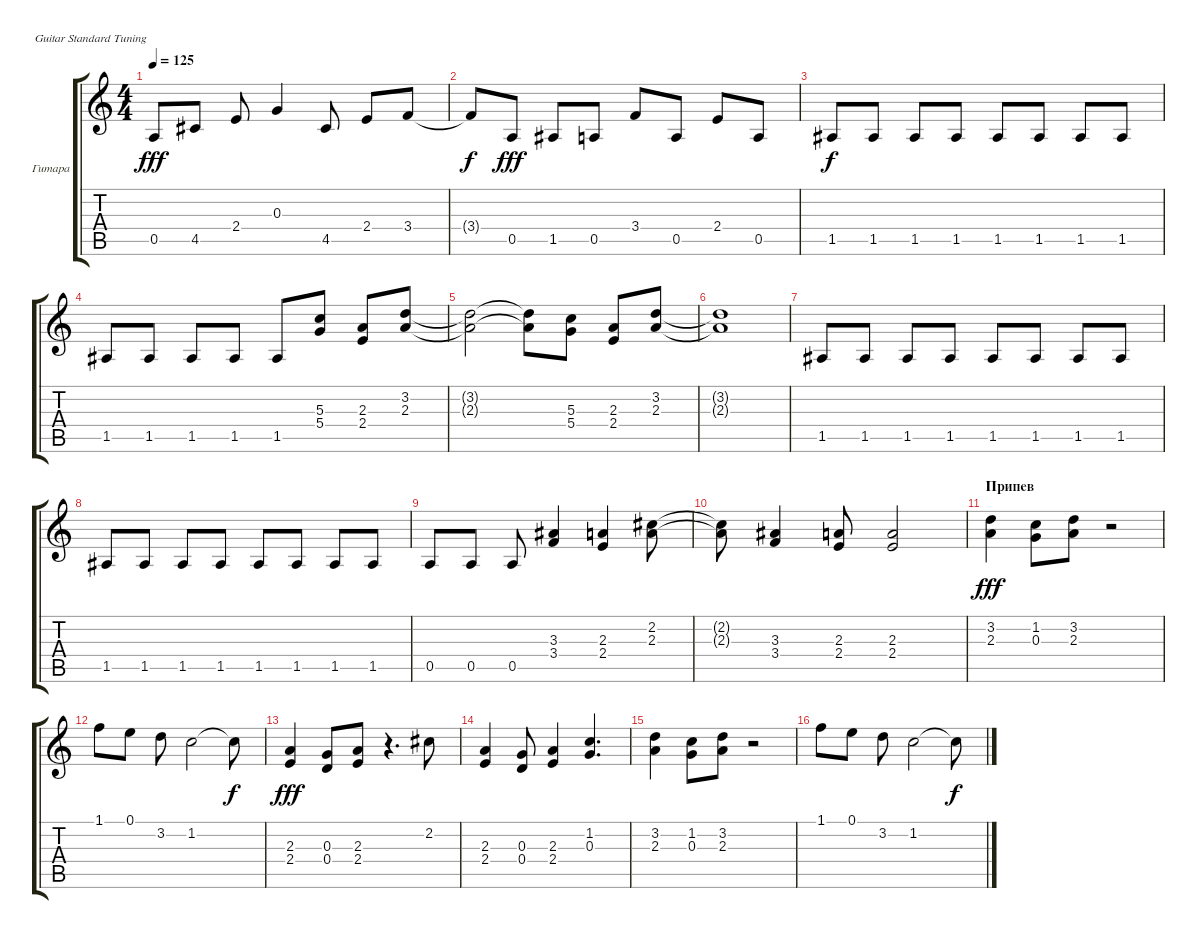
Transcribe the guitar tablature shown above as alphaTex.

\bracketExtendMode groupsimilarinstruments
\firstSystemTrackNameOrientation horizontal
\otherSystemsTrackNameOrientation horizontal
\track ("Сергей Маврин" "Гитара") {instrument distortionguitar}
\staff {score tabs}
\tuning (E4 B3 G3 D3 A2 E2)
\ts (4 4)
\tempo 125
\clef g2
\ks c
0.5.8{dy fff} 4.5.8 2.4.8 0.3.4 4.5.8 2.4.8 3.4.8 |
3.4{t}.8{dy f} 0.5.8{dy fff} 1.5.8 0.5.8 3.4.8 0.5.8 2.4.8 0.5.8 |
1.5.8{dy f} 1.5.8 1.5.8 1.5.8 1.5.8 1.5.8 1.5.8 1.5.8 |
1.5.8 1.5.8 1.5.8 1.5.8 1.5.8 (5.3 5.4).8 (2.3 2.4).8 (3.2 2.3).8 |
(3.2{t} 2.3{t}).2 (3.2{t} 2.3{t}).8 (5.3 5.4).8 (2.3 2.4).8 (3.2 2.3).8 |
(3.2{t} 2.3{t}).1 |
1.5.8 1.5.8 1.5.8 1.5.8 1.5.8 1.5.8 1.5.8 1.5.8 |
1.5.8 1.5.8 1.5.8 1.5.8 1.5.8 1.5.8 1.5.8 1.5.8 |
0.5.8 0.5.8 0.5.8 (3.3 3.4).4 (2.3 2.4).4 (2.2 2.3).8 |
(2.2{t} 2.3{t}).8 (3.3 3.4).4 (2.3 2.4).8 (2.3 2.4).2 |
\section ("" "Припев")
(3.2 2.3).4{dy fff} (1.2 0.3).8 (3.2 2.3).8 r.2 |
1.1.8 0.1.8 3.2.8 1.2.2 1.2{t}.8{dy f} |
(2.3 2.4).4{dy fff} (0.3 0.4).8 (2.3 2.4).8 r.4{d} 2.2.8 |
(2.3 2.4).4 (0.3 0.4).8 (2.3 2.4).4 (1.2 0.3).4{d} |
(3.2 2.3).4 (1.2 0.3).8 (3.2 2.3).8 r.2 |
1.1.8 0.1.8 3.2.8 1.2.2 1.2{t}.8{dy f}
